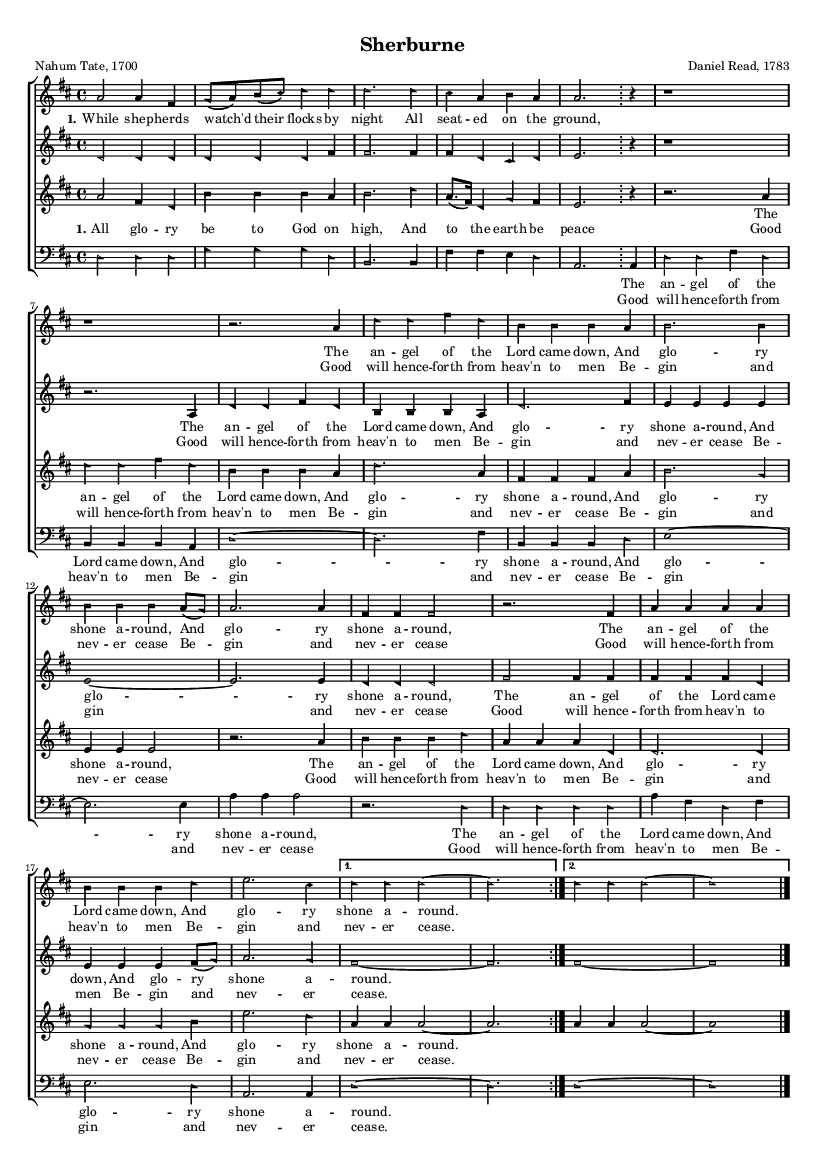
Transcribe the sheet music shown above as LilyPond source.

\header {
  filename = "sherburne.ly"
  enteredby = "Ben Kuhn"
  composer = "Daniel Read, 1783"
  arranger = ""
  poet = "Nahum Tate, 1700"
  date ="1830"
  title = "Sherburne"
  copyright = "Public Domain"
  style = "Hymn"
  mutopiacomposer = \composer
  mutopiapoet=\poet
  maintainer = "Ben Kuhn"
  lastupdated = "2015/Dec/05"
  index_as = "While Shepherds Watched their Flocks!Sherburne"
}

\version "2.14.2"

\include "header.ly"

global= {
  \preamble
  \time 4/4
  \key d \major
}

sop = \context Voice = "sop"    {
  \sacredHarpHeads
  \relative c'' {
    a2 a4 fis4 | g8( a) b( cis) d4 d | d2. d4 | cis a b a | a2.
    \repeat volta 2 {
      r4 |
      r1 | r1 | r2. a4 | d d fis d | b b b a | b2. b4 | b b b a8( g) | a2. a4 | fis fis fis2 |
      r2. fis4 | a a a a | b b b d | e2. cis4 |
    }
    \alternative {
      { d4 d d2 ~ | d2. }
      { d4 d d2 ~ | d1 }
    }
  }
}

alto=\context Voice = "alto"   {
  \sacredHarpHeads
  \relative c' {
    d2 d4 d | d d d fis | fis2. fis4 | fis d cis d | e2.
    \repeat volta 2 {
      r4 |
      r1 | r2. a,4 | d d fis d | b b b a | d2. fis4 | e e e e | e1 ~ | e2. e4 | d d d2 |
      fis fis4 fis | fis fis fis d | e e e fis8( g) | a2. g4 |
    }
    \alternative {
      { fis1 ~ | fis2. }
      { fis1 ~ | fis1 }
    }
  }
}

tenor = \context Voice = "tenor"   {
  \sacredHarpHeads
  \relative c'' {
    a2 fis4 d | b'4 b b a | b2. d4 | a8.( fis16) d4 g fis | e2.
    \repeat volta 2 {
      \bar ";" r4 |
      r2. a4 | d d fis d | b b b a | d2. a4 | fis fis fis a | b2. g4 | e e e2 | r2.
      a4 | b b b d | a a a d, | d2. d4 | g g g b | e2. d4 |
    }
    \alternative {
      { a a a2 ~ |
        % make LY happy w/ partial measure
        \set Timing.measureLength = #(ly:make-moment 3 4)
        a2.
        \set Timing.measureLength = #(ly:make-moment 4 4)
      }
      { a4 a a2 ~ | a1 \bar "|." }
    }
  }
}

bass = \context Voice = "bass"   {
  \sacredHarpHeads
  \relative c {

    d2 d4 d | g g g d | b2. b4 | fis' fis e d | a2.
    \repeat volta 2 {
      a4 |
      d d fis d | b b b a | d1 ~ | d2. fis4 | b, b b d | e1 ~ | e2. e4 | a a a2 |
      r2. d,4 | d d d d | a' fis d fis | e2. d4 | a2. a4 |
    }
    \alternative {
      { d1 ~ | d2. }
      { d1 ~ | d1 }
    }
  }
}

accomp=\chordmode {

}



stanzaa = \lyricmode {
  While shep -- herds watch'd their flocks by night
  All seat -- ed on the ground,
}
filler = \lyricmode {
  % ugh can't figure out how to skip multiple measures
  "" "" "" "" "" "" "" "" "" "" "" "" "" ""
}
stanzab = \lyricmode {
  All glo -- ry be to God on high, And to the earth be peace
}
vaa = \lyricmode { The an -- gel of the Lord came down, }
vab = \lyricmode { And glo -- ry shone a -- round, }
vaf = \lyricmode { And glo -- ry shone a -- round. }
vba = \lyricmode { Good will hence -- forth from heav'n to men }
vbb = \lyricmode { Be -- gin and nev -- er cease }
vbf = \lyricmode { Be -- gin and nev -- er cease. }

sopa = {
  \vaa
  \vab
  \vab
  \vaa
  \vaf
}
altoa = \sopa
bassa = \sopa
tenora = {
  \vaa
  \vab
  \vab
  \vaa
  \vab
  \vaf
}

sopb = {
  \vba
  \vbb
  \vbb
  \vba
  \vbf
}
altob = \sopb
bassb = \sopb
tenorb = {
  \vba
  \vbb
  \vbb
  \vba
  \vbb
  \vbf
}

% max size that makes this fit on 1 page
#(set-global-staff-size 10.5)

\score {
  \context ChoirStaff <<
    \context ChordNames \accomp
    \unset ChoirStaff.melismaBusyProperties
    \context Staff ="sopStaff"  { \clef "G" <<
      \global
      \sop
    >>}
    \lyricsto "sop" \context Lyrics = "sop-1" {
      \set stanza = "1."
      \stanzaa
      \sopa
    }
    \lyricsto "sop" \context Lyrics = "sop-2" {
      \filler
      \sopb
    }

    \context Staff ="altoStaff"  { \clef "G" <<
      \global
      \alto
    >>}
    \lyricsto "alto" \context Lyrics = "alto-1" {
      \filler
      \altoa
    }
    \lyricsto "alto" \context Lyrics = "alto-2" {
      \filler
      \altob
    }

    \context Staff = "tenorStaff"  { \clef "G"<<
      \global
      \tenor
    >>}
    \lyricsto "tenor" \context Lyrics = "tenor-1" {
      \filler
      \tenora
    }
    \lyricsto "tenor" \context Lyrics = "tenor-2" {
      \set stanza = "1."
      \stanzab
      \tenorb
    }

    \context Staff = "bassStaff"  { \clef "F"<<
      \global
      \bass
    >>}
    \lyricsto "bass" \context Lyrics = "bass-1" {
      \filler
      \bassa
    }
    \lyricsto "bass" \context Lyrics = "bass-2" {
      \filler
      \bassb
    }

  >>
  \layout{
    indent = 0.0\pt
    \context {
      \ChordNames
      \override ChordName  #'style = #'american
      chordChanges = ##t
    }
  }
}
